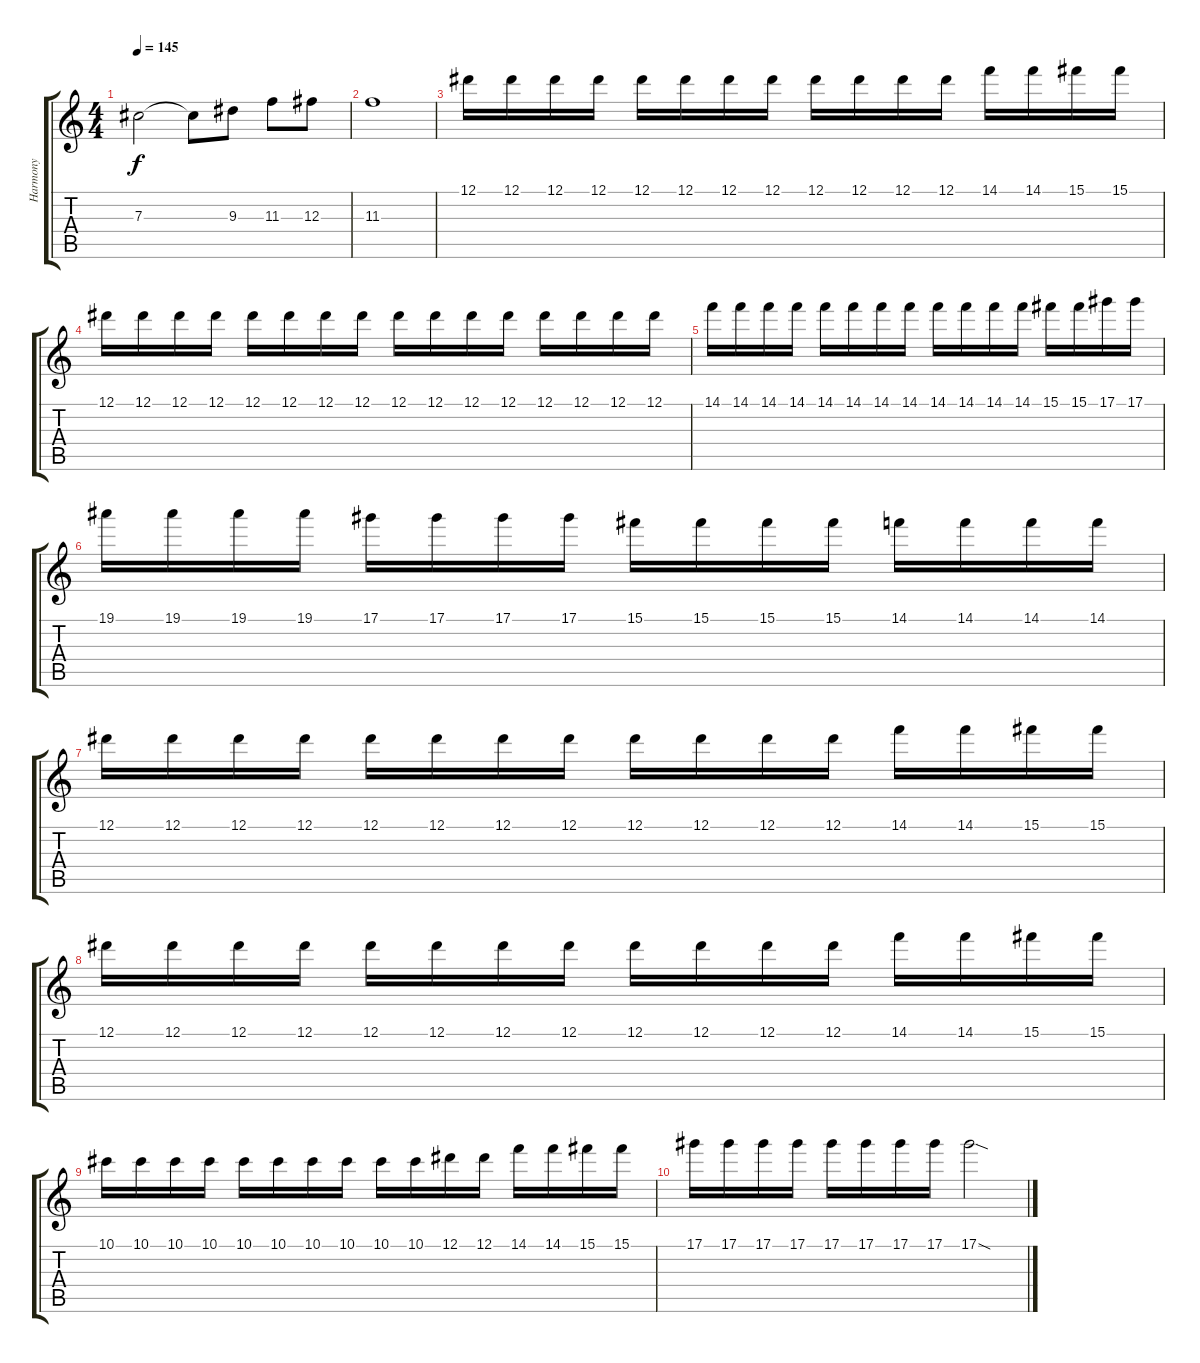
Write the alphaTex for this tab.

\track ("Harmony" "Harmony") {instrument distortionguitar}
\staff {score tabs}
\tuning (Eb4 Bb3 Gb3 Db3 Ab2 Eb2) {hide}
\ts (4 4)
\tempo 145
\clef g2
\ks c
7.3.2{dy f} 7.3{t}.8 9.3.8 11.3.8 12.3.8 |
11.3.1 |
12.1.16 12.1.16 12.1.16 12.1.16 12.1.16 12.1.16 12.1.16 12.1.16 12.1.16 12.1.16 12.1.16 12.1.16 14.1.16 14.1.16 15.1.16 15.1.16 |
12.1.16 12.1.16 12.1.16 12.1.16 12.1.16 12.1.16 12.1.16 12.1.16 12.1.16 12.1.16 12.1.16 12.1.16 12.1.16 12.1.16 12.1.16 12.1.16 |
14.1.16 14.1.16 14.1.16 14.1.16 14.1.16 14.1.16 14.1.16 14.1.16 14.1.16 14.1.16 14.1.16 14.1.16 15.1.16 15.1.16 17.1.16 17.1.16 |
19.1.16 19.1.16 19.1.16 19.1.16 17.1.16 17.1.16 17.1.16 17.1.16 15.1.16 15.1.16 15.1.16 15.1.16 14.1.16 14.1.16 14.1.16 14.1.16 |
12.1.16 12.1.16 12.1.16 12.1.16 12.1.16 12.1.16 12.1.16 12.1.16 12.1.16 12.1.16 12.1.16 12.1.16 14.1.16 14.1.16 15.1.16 15.1.16 |
12.1.16 12.1.16 12.1.16 12.1.16 12.1.16 12.1.16 12.1.16 12.1.16 12.1.16 12.1.16 12.1.16 12.1.16 14.1.16 14.1.16 15.1.16 15.1.16 |
10.1.16 10.1.16 10.1.16 10.1.16 10.1.16 10.1.16 10.1.16 10.1.16 10.1.16 10.1.16 12.1.16 12.1.16 14.1.16 14.1.16 15.1.16 15.1.16 |
17.1.16 17.1.16 17.1.16 17.1.16 17.1.16 17.1.16 17.1.16 17.1.16 17.1{sod}.2
